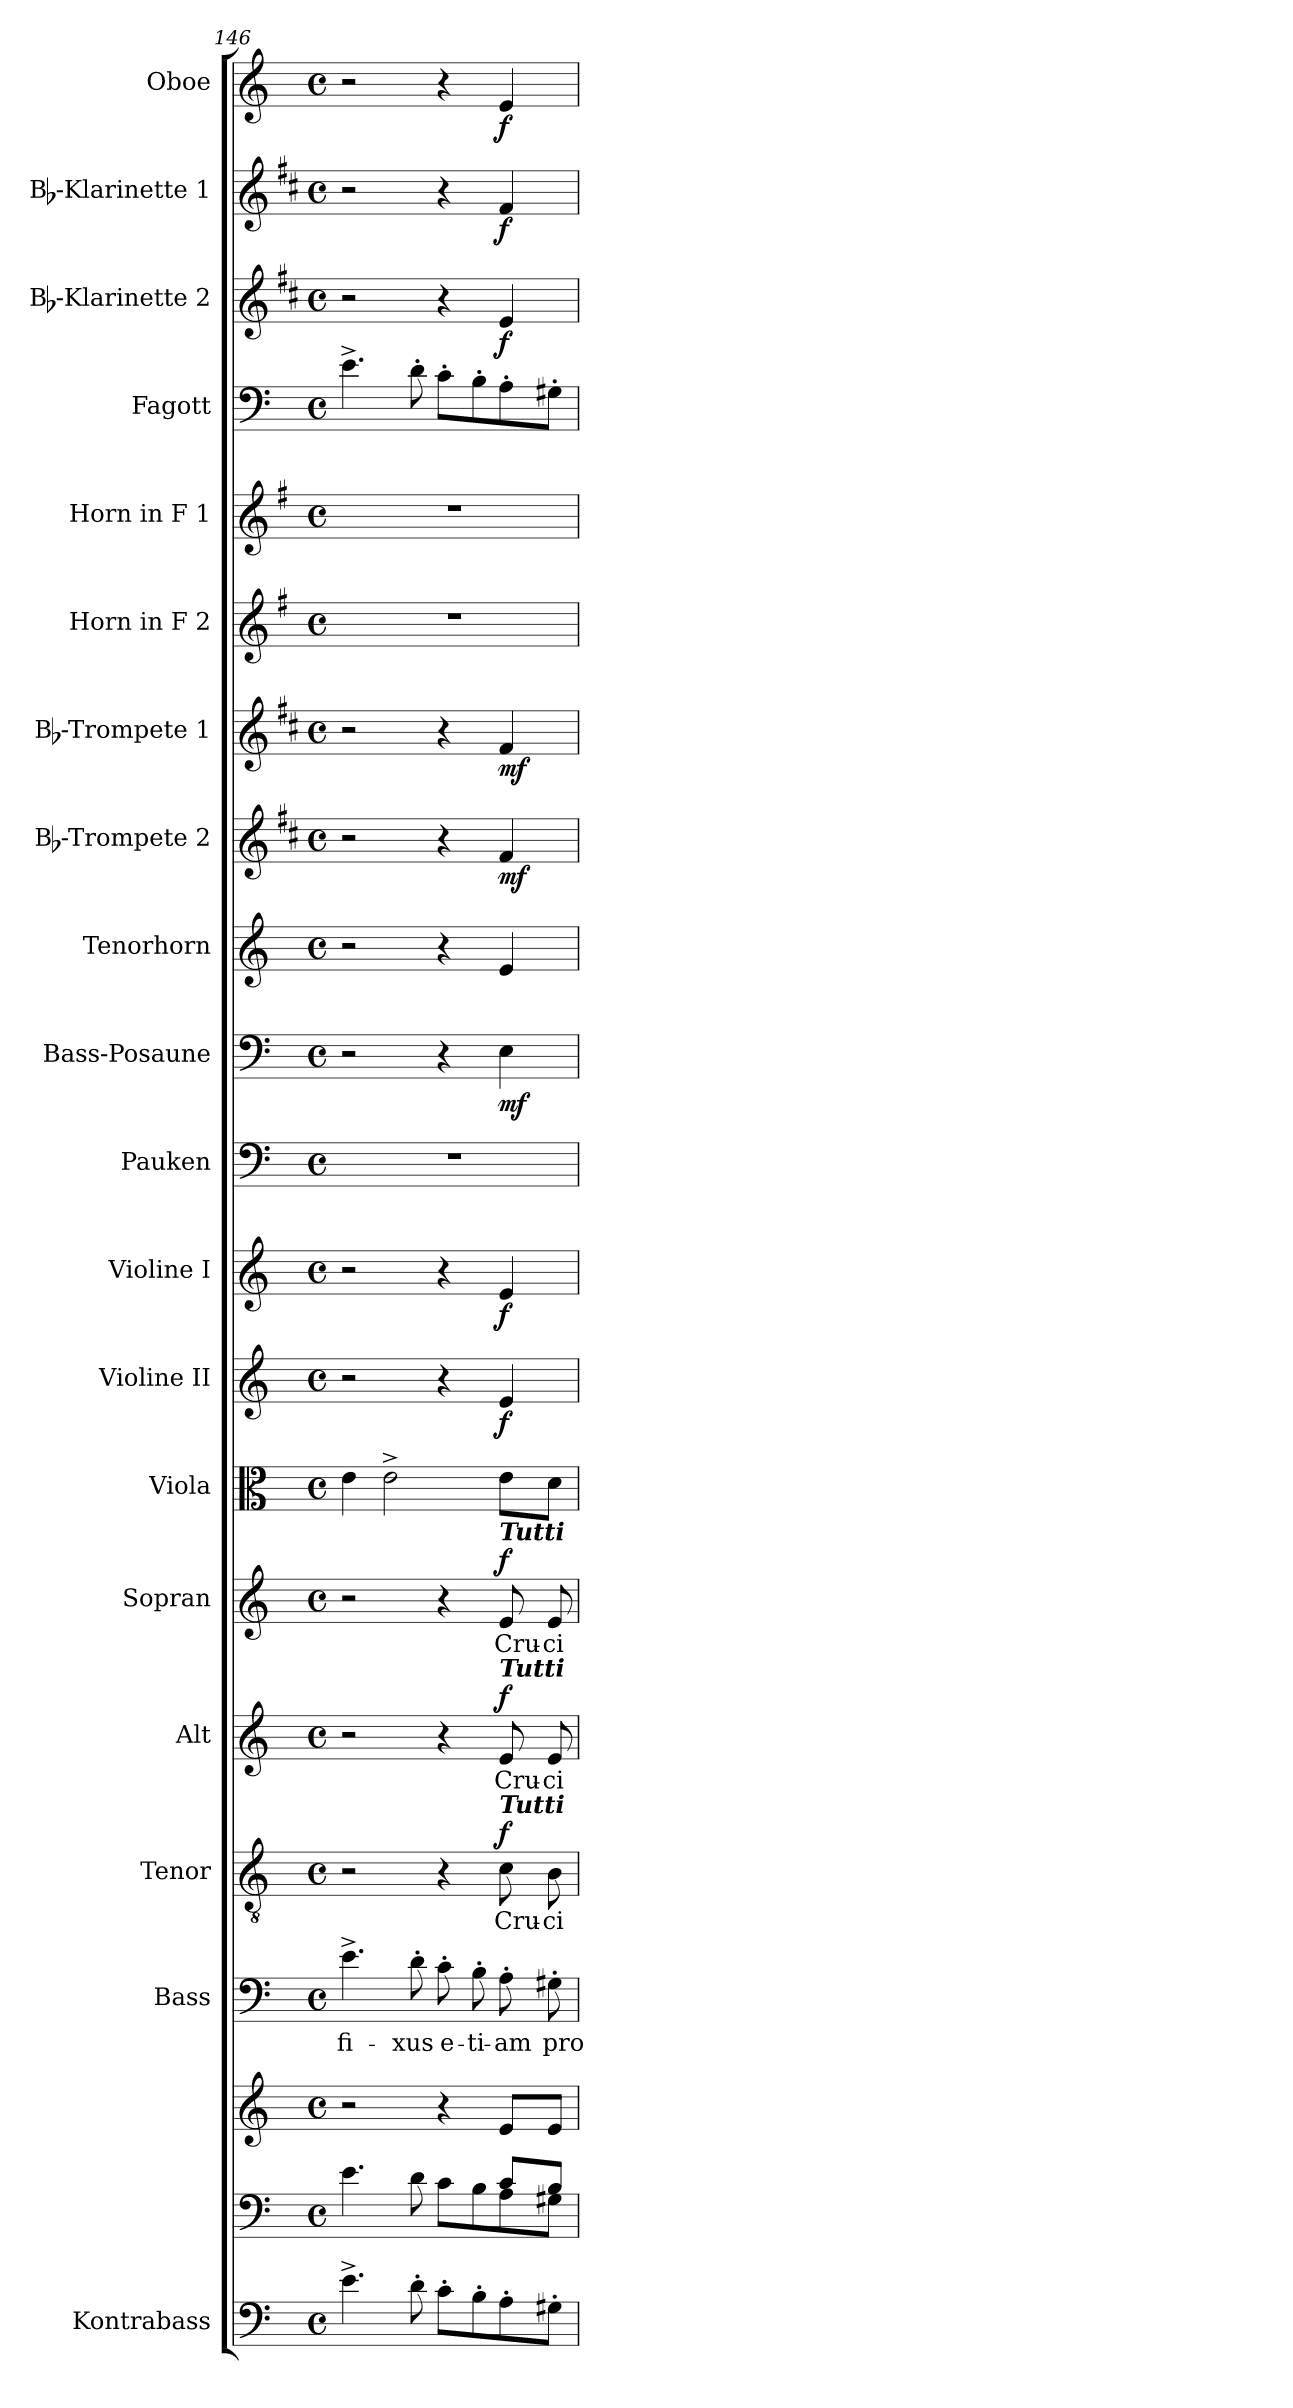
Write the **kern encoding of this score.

**kern	**kern	**kern	**kern	**text	**kern	**text	**dynam	**kern	**text	**dynam	**kern	**text	**dynam	**kern	**kern	**dynam	**kern	**dynam	**kern	**kern	**dynam	**kern	**kern	**dynam	**kern	**dynam	**kern	**kern	**kern	**kern	**dynam	**kern	**dynam	**kern	**dynam
*part20	*part19	*part19	*part18	*part18	*part17	*part17	*part17	*part16	*part16	*part16	*part15	*part15	*part15	*part14	*part13	*part13	*part12	*part12	*part11	*part10	*part10	*part9	*part8	*part8	*part7	*part7	*part6	*part5	*part4	*part3	*part3	*part2	*part2	*part1	*part1
*staff21	*staff20	*staff19	*staff18	*staff18	*staff17	*staff17	*staff17	*staff16	*staff16	*staff16	*staff15	*staff15	*staff15	*staff14	*staff13	*staff13	*staff12	*staff12	*staff11	*staff10	*staff10	*staff9	*staff8	*staff8	*staff7	*staff7	*staff6	*staff5	*staff4	*staff3	*staff3	*staff2	*staff2	*staff1	*staff1
*I"Kontrabass	*	*	*I"Bass	*	*I"Tenor	*	*	*I"Alt	*	*	*I"Sopran	*	*	*I"Viola	*I"Violine II	*	*I"Violine I	*	*I"Pauken	*I"Bass-Posaune	*	*I"Tenorhorn	*I"Bb-Trompete 2	*	*I"Bb-Trompete 1	*	*I"Horn in F 2	*I"Horn in F 1	*I"Fagott	*I"Bb-Klarinette 2	*	*I"Bb-Klarinette 1	*	*I"Oboe	*
*I'Kb.	*	*	*I'B.	*	*I'T.	*	*	*I'A.	*	*	*I'S.	*	*	*I'Vla.	*I'Vl. II	*	*I'Vl. I	*	*I'Pk.	*I'B. Pos.	*	*I'T. Hrn.	*I'Bb Trp. 2	*	*I'Bb Trp. 1	*	*	*	*I'Fg.	*I'Bb Kl. 2	*	*I'Bb Kl. 1	*	*I'Ob.	*
*clefF4	*clefF4	*clefG2	*clefF4	*	*clefGv2	*	*	*clefG2	*	*	*clefG2	*	*	*clefC3	*clefG2	*	*clefG2	*	*clefF4	*clefF4	*	*clefG2	*clefG2	*	*clefG2	*	*clefG2	*clefG2	*clefF4	*clefG2	*	*clefG2	*	*clefG2	*
*ITrd7c12	*	*	*	*	*	*	*	*	*	*	*	*	*	*	*	*	*	*	*	*	*	*ITrd8c14	*ITrd1c2	*	*ITrd1c2	*	*ITrd4c7	*ITrd4c7	*	*ITrd1c2	*	*ITrd1c2	*	*	*
*k[]	*k[]	*k[]	*k[]	*	*k[]	*	*	*k[]	*	*	*k[]	*	*	*k[]	*k[]	*	*k[]	*	*k[]	*k[]	*	*k[]	*k[]	*	*k[]	*	*k[]	*k[]	*k[]	*k[]	*	*k[]	*	*k[]	*
*C:	*C:	*C:	*C:	*	*C:	*	*	*C:	*	*	*C:	*	*	*C:	*C:	*	*C:	*	*C:	*C:	*	*C:	*C:	*	*C:	*	*C:	*C:	*C:	*C:	*	*C:	*	*C:	*
*M4/4	*M4/4	*M4/4	*M4/4	*	*M4/4	*	*	*M4/4	*	*	*M4/4	*	*	*M4/4	*M4/4	*	*M4/4	*	*M4/4	*M4/4	*	*M4/4	*M4/4	*	*M4/4	*	*M4/4	*M4/4	*M4/4	*M4/4	*	*M4/4	*	*M4/4	*
*met(c)	*met(c)	*met(c)	*met(c)	*	*met(c)	*	*	*met(c)	*	*	*met(c)	*	*	*met(c)	*met(c)	*	*met(c)	*	*met(c)	*met(c)	*	*met(c)	*met(c)	*	*met(c)	*	*met(c)	*met(c)	*met(c)	*met(c)	*	*met(c)	*	*met(c)	*
=146	=146	=146	=146	=146	=146	=146	=146	=146	=146	=146	=146	=146	=146	=146	=146	=146	=146	=146	=146	=146	=146	=146	=146	=146	=146	=146	=146	=146	=146	=146	=146	=146	=146	=146	=146
*	*^	*	*	*	*	*	*	*	*	*	*	*	*	*	*	*	*	*	*	*	*	*	*	*	*	*	*	*	*	*	*	*	*	*	*
!	!	!	!	!	!LO:LY:b	!	!	!	!	!	!	!	!	!	!	!	!	!	!	!	!	!	!	!	!	!	!	!	!	!	!	!	!	!	!	!
4.E^>\	2.ryy	4.e\	2r	4.e^>\	-fi-	2r	.	.	2r	.	.	2r	.	.	4e\	2r	.	2r	.	1r	2r	.	2r	2r	.	2r	.	1r	1r	4.e^>\	2r	.	2r	.	2r	.
.	.	.	.	.	.	.	.	.	.	.	.	.	.	.	2e^>\	.	.	.	.	.	.	.	.	.	.	.	.	.	.	.	.	.	.	.	.	.
!	!	!	!	!	!LO:LY:b	!	!	!	!	!	!	!	!	!	!	!	!	!	!	!	!	!	!	!	!	!	!	!	!	!	!	!	!	!	!	!
8D'>\	.	8d\	.	8d'>\	-xus	.	.	.	.	.	.	.	.	.	.	.	.	.	.	.	.	.	.	.	.	.	.	.	.	8d'>\	.	.	.	.	.	.
!	!	!	!	!	!LO:LY:b	!	!	!	!	!	!	!	!	!	!	!	!	!	!	!	!	!	!	!	!	!	!	!	!	!	!	!	!	!	!	!
8C'>\L	.	8c\L	4r	8c'>\	e-	4r	.	.	4r	.	.	4r	.	.	.	4r	.	4r	.	.	4r	.	4r	4r	.	4r	.	.	.	8c'>\L	4r	.	4r	.	4r	.
!	!	!	!	!	!LO:LY:b	!	!	!	!	!	!	!	!	!	!	!	!	!	!	!	!	!	!	!	!	!	!	!	!	!	!	!	!	!	!	!
8BB'>\	.	8B\	.	8B'>\	-ti-	.	.	.	.	.	.	.	.	.	.	.	.	.	.	.	.	.	.	.	.	.	.	.	.	8B'>\	.	.	.	.	.	.
!	!	!	!	!	!	!	!	!	!	!	!	!LO:TX:a:Bi:t=Tutti	!	!	!	!	!	!	!	!	!	!	!	!	!	!	!	!	!	!	!	!	!	!	!	!
!	!	!	!	!	!	!	!	!	!LO:TX:a:Bi:t=Tutti	!	!	!	!	!	!	!	!	!	!	!	!	!	!	!	!	!	!	!	!	!	!	!	!	!	!	!
!	!	!	!	!	!	!LO:TX:a:Bi:t=Tutti	!	!	!	!	!	!	!	!	!	!	!	!	!	!	!	!	!	!	!	!	!	!	!	!	!	!	!	!	!	!
!	!	!	!	!	!LO:LY:b	!	!LO:LY:b	!LO:DY:a	!	!LO:LY:b	!LO:DY:a	!	!LO:LY:b	!LO:DY:a	!	!	!LO:DY:b	!	!LO:DY:b	!	!	!LO:DY:b	!	!	!LO:DY:b	!	!LO:DY:b	!	!	!	!	!LO:DY:b	!	!LO:DY:b	!	!LO:DY:b
8AA'>\	8c/L	8A\	8e/L	8A'>\	-am	8c\	Cru-	f	8e/	Cru-	f	8e/	Cru-	f	8e\L	4e/	f	4e/	f	.	4E\	mf	4E/	4e/	mf	4e/	mf	.	.	8A'>\	4d/	f	4e/	f	4e/	f
!	!	!	!	!	!LO:LY:b	!	!LO:LY:b	!	!	!LO:LY:b	!	!	!LO:LY:b	!	!	!	!	!	!	!	!	!	!	!	!	!	!	!	!	!	!	!	!	!	!	!
8GG#X'>\J	8B/J	8G#X\J	8e/J	8G#X'>\	pro	8B\	-ci-	.	8e/	-ci-	.	8e/	-ci-	.	8d\J	.	.	.	.	.	.	.	.	.	.	.	.	.	.	8G#X'>\J	.	.	.	.	.	.
*	*v	*v	*	*	*	*	*	*	*	*	*	*	*	*	*	*	*	*	*	*	*	*	*	*	*	*	*	*	*	*	*	*	*	*	*	*
=	=	=	=	=	=	=	=	=	=	=	=	=	=	=	=	=	=	=	=	=	=	=	=	=	=	=	=	=	=	=	=	=	=	=	=
*-	*-	*-	*-	*-	*-	*-	*-	*-	*-	*-	*-	*-	*-	*-	*-	*-	*-	*-	*-	*-	*-	*-	*-	*-	*-	*-	*-	*-	*-	*-	*-	*-	*-	*-	*-
